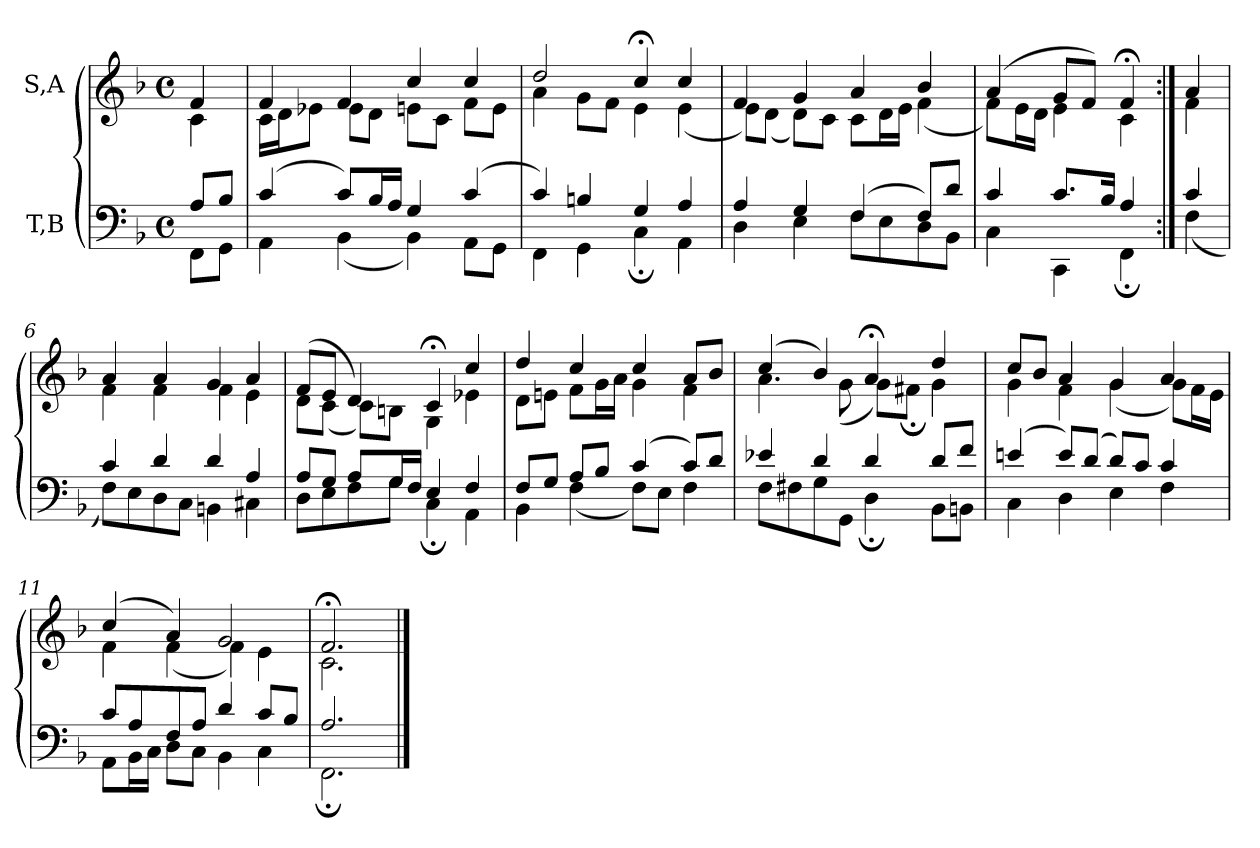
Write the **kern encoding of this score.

**kern	**kern
*part2	*part1
*staff2	*staff1
*I"T,B	*I"S,A
*clefF4	*clefG2
*k[b-]	*k[b-]
*M4/4	*M4/4
*met(c)	*met(c)
=	=
*^	*^
8AL	8FFL	4f	4c
8B-J	8GGJ	.	.
=1	=1	=1	=1
(>4c	4AA	4f	16cLL
.	.	.	16dJ
.	.	.	8e-XJ
8cL)	(<4BB-	4f	8e-L
16B-L	.	.	8dJ
16AJJ	.	.	.
4G	4BB-)	4cc	8enL
.	.	.	8cJ
(>4c	8AAL	4cc	8fL
.	8GGJ	.	8eJ
=2	=2	=2	=2
4c)	4FF	2dd	4a
4Bn	4GG	.	8gL
.	.	.	8fJ
4G	4C;	4cc;<	4e
4A	4AA	4cc	(<4e
=3	=3	=3	=3
4A	4D	4f	8eL)
.	.	.	(<8dJ
4G	4E	4g	8dL)
.	.	.	8cJ
(>4F	8FL	4a	8cL
.	8E	.	16dL
.	.	.	16eJJ
8FL)	8D	4b-	(<4f
8dJ	8BB-J	.	.
=650	=650	=650	=650
4c	4C	(>4a	8fL)
.	.	.	16eL
.	.	.	16dJJ
8.cL	4CC	8gL	4e
.	.	8fJ)	.
16B-Jk	.	.	.
4A	4FF;	4f;<	4c
=651:|!	=651:|!	=651:|!	=651:|!
4c	(<4F	4a	4f
=6	=6	=6	=6
4c	8FL)	4a	4f
.	8E	.	.
4d	8D	4a	4f
.	8CJ	.	.
4d	4BBn	4g	4f
4A	4C#X	4a	4e
=7	=7	=7	=7
8AL	8DL	(>8fL	8dL
8GJ	8E	8eJ	(<8cJ
8AL	8F	4d)	8cL)
16GL	8GJ	.	8BnJ
16FJJ	.	.	.
4E	4C;	4c;<	4G
4F	4AA	4cc	4e-X
=8	=8	=8	=8
8FL	4BB-	4dd	8dL
8GJ	.	.	8enJ
8AL	(<4F	4cc	8fL
8B-J	.	.	16gL
.	.	.	16aJJ
(>4c	8FL)	4cc	4g
.	8EJ	.	.
8cL)	4F	8aL	4f
8dJ	.	8b-J	.
=9	=9	=9	=9
4e-X	8FL	(>4cc	4.a
.	8F#X	.	.
4d	8G	4b-)	.
.	8GGJ	.	(<8g
4d	4D;	4a;<	8gL)
.	.	.	8f#X;J
8dL	8BB-L	4dd	4g
8fJ	8BBnJ	.	.
=10	=10	=10	=10
(>4en	4C	8ccL	4g
.	.	8b-J	.
8eL)	4D	4a	4f
(>8dJ	.	.	.
8dL)	4E	4g	(<4g
8cJ	.	.	.
4c	4F	4a	8gL)
.	.	.	16fL
.	.	.	16eJJ
=11	=11	=11	=11
8cL	8AAL	(>4cc	4f
8A	16BB-L	.	.
.	16CJJ	.	.
8F	8DL	4a)	(<4f
8AJ	8CJ	.	.
4d	4BB-	2g	4f)
8cL	4C	.	4e
8B-J	.	.	.
=12	=12	=12	=12
2.A	2.FF;	2.f;<	2.c
*v	*v	*	*
*	*v	*v
==	==
*-	*-
